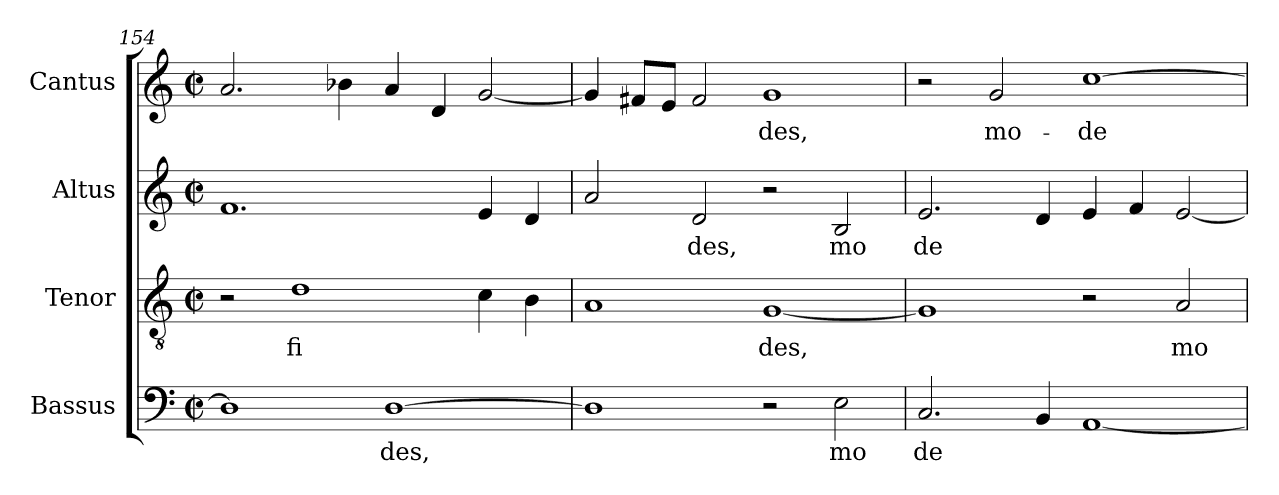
**kern	**text	**kern	**text	**kern	**text	**kern	**text
*part4	*part4	*part3	*part3	*part2	*part2	*part1	*part1
*staff4	*staff4	*staff3	*staff3	*staff2	*staff2	*staff1	*staff1
*I"Bassus	*	*I"Tenor	*	*I"Altus	*	*I"Cantus	*
*	*	*	*	*I'A	*	*I'C	*
*clefF4	*	*clefGv2	*	*clefG2	*	*clefG2	*
*k[]	*	*k[]	*	*k[]	*	*k[]	*
*C:	*	*C:	*	*C:	*	*C:	*
*M2/2	*	*M2/2	*	*M2/2	*	*M2/2	*
*met(c|)	*	*met(c|)	*	*met(c|)	*	*met(c|)	*
=154	=154	=154	=154	=154	=154	=154	=154
!	!LO:LY:b:cj	!	!	!	!LO:LY:b:cj	!	!LO:LY:b:cj
1D]	.	2r	.	1.f	.	2.a/	--
!	!	!	!LO:LY:b:cj	!	!	!	!
.	.	1d	fi-	.	.	.	.
!	!	!	!	!	!	!	!LO:LY:b:cj
.	.	.	.	.	.	4b-X\	--
!	!LO:LY:b:cj	!	!	!	!	!	!LO:LY:b:cj
[>1D	des,	.	.	.	.	4a/	--
!	!	!	!	!	!	!	!LO:LY:b:cj
.	.	.	.	.	.	4d/	--
!	!	!	!LO:LY:b:cj	!	!LO:LY:b:cj	!	!LO:LY:b:cj
.	.	4c\	--	4e/	.	[<2g/	--
!	!	!	!LO:LY:b:cj	!	!LO:LY:b:cj	!	!
.	.	4B\	--	4d/	.	.	.
=155	=155	=155	=155	=155	=155	=155	=155
!	!LO:LY:b:cj	!	!LO:LY:b:cj	!	!LO:LY:b:cj	!	!LO:LY:b:cj
1D]	.	1A	--	2a/	.	4g/]	--
!	!	!	!	!	!	!	!LO:LY:b:cj
.	.	.	.	.	.	8f#/L	--
!	!	!	!	!	!	!	!LO:LY:b:cj
.	.	.	.	.	.	8e/J	--
!	!	!	!	!	!LO:LY:b:cj	!	!LO:LY:b:cj
.	.	.	.	2d/	des,	2f#/	--
!	!	!	!LO:LY:b:cj	!	!	!	!LO:LY:b:cj
2r	.	[<1G	-des,	2r	.	1g	-des,
!	!LO:LY:b:cj	!	!	!	!LO:LY:b:cj	!	!
2E\	mo	.	.	2B/	mo	.	.
=156	=156	=156	=156	=156	=156	=156	=156
!	!LO:LY:b:cj	!	!LO:LY:b:cj	!	!LO:LY:b:cj	!	!
2.C/	de	1G]	.	2.e/	de	2r	.
!	!	!	!	!	!	!	!LO:LY:b:cj
.	.	.	.	.	.	2g/	mo-
!	!LO:LY:b:cj	!	!	!	!LO:LY:b:cj	!	!
4BB/	.	.	.	4d/	.	.	.
!	!LO:LY:b:cj	!	!	!	!LO:LY:b:cj	!	!LO:LY:b:cj
[<1AA	.	2r	.	4e/	.	[>1cc	-de-
!	!	!	!	!	!LO:LY:b:cj	!	!
.	.	.	.	4f/	.	.	.
!	!	!	!LO:LY:b:cj	!	!LO:LY:b:cj	!	!
.	.	2A/	mo-	[<2e/	.	.	.
=	=	=	=	=	=	=	=
*-	*-	*-	*-	*-	*-	*-	*-
